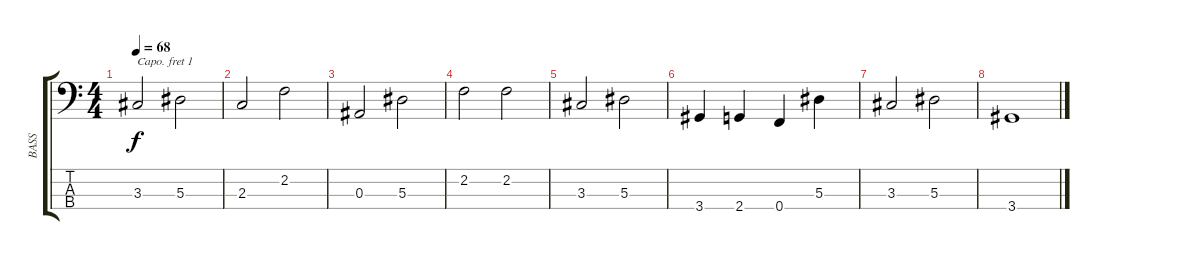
\track ("BASS" "BASS") {instrument electricbassfinger}
\staff {score tabs}
\capo 1
\tuning (G2 D2 A1 E1) {hide}
\ts (4 4)
\tempo 68
\clef f4
\ks c
3.3.2{dy f} 5.3.2 |
2.3.2 2.2.2 |
0.3.2 5.3.2 |
2.2.2 2.2.2 |
3.3.2 5.3.2 |
3.4.4 2.4.4 0.4.4 5.3.4 |
3.3.2 5.3.2 |
3.4.1
